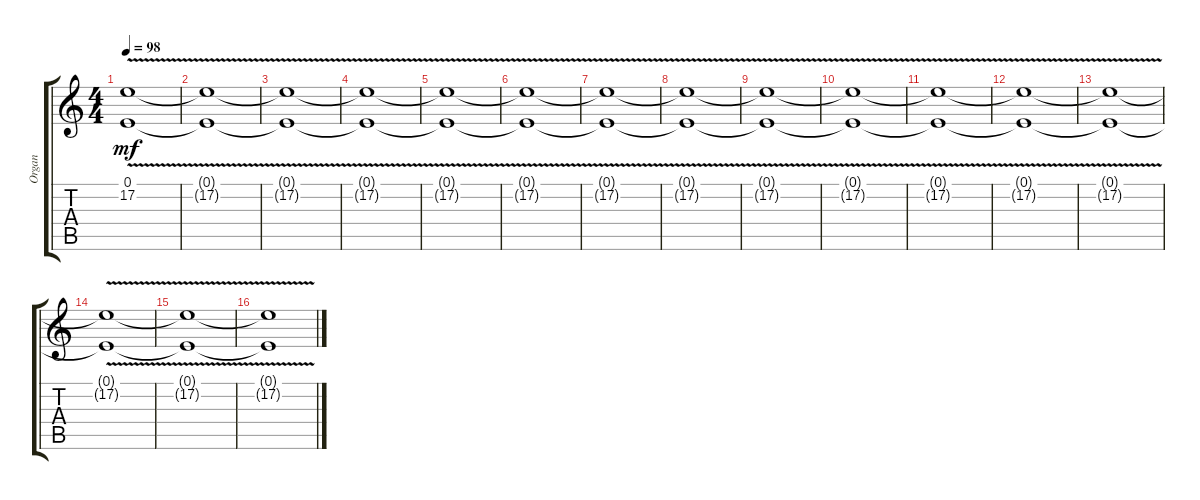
\track ("Organ" "Organ") {instrument drawbarorgan}
\staff {score tabs}
\tuning (E4 B3 G3 D3 A2 E2) {hide}
\ts (4 4)
\tempo 98
\clef g2
\ks c
(0.1{v t} 17.2{t}).1{dy mf} |
(0.1{v t} 17.2{t}).1 |
(0.1{t} 17.2{v t}).1 |
(0.1{t} 17.2{v t}).1 |
(0.1{t} 17.2{v t}).1 |
(0.1{t} 17.2{v t}).1 |
(0.1{t} 17.2{v t}).1 |
(0.1{t} 17.2{v t}).1 |
(0.1{t} 17.2{v t}).1 |
(0.1{t} 17.2{v t}).1 |
(0.1{t} 17.2{v t}).1 |
(0.1{t} 17.2{v t}).1 |
(0.1{t} 17.2{v t}).1 |
(0.1{t} 17.2{v t}).1 |
(0.1{t} 17.2{v t}).1 |
(0.1{t} 17.2{v t}).1
